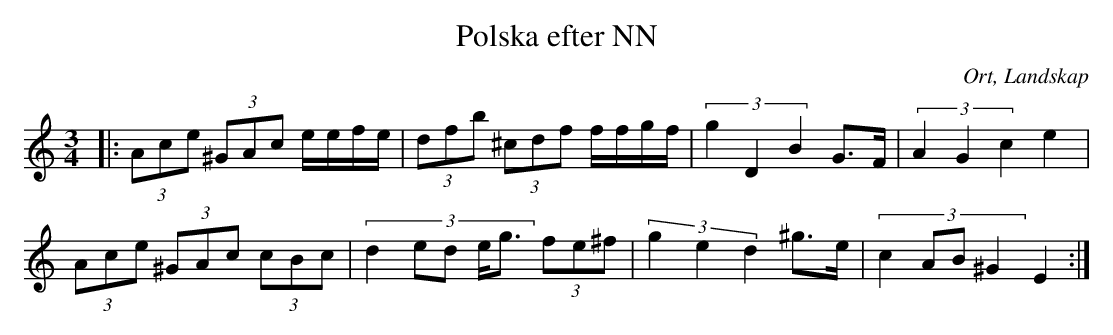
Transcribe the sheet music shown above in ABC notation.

X:1
T:Polska efter NN
O:Ort, Landskap
M:3/4
L:1/8
M:3/4
K:C
|: (3 Ace (3^GAc e/e/f/e/| (3 dfb (3^cdf f/f/g/f/|(3:2:3 g2 D2 B2 G>F|(3:2:3 A2 G2 c2 e2|
(3 Ace (3^GAc (3cBc| (3:2:5 d2 ed e<g (3fe^f|(3:2:3 g2 e2 d2 ^g>e|(3:2:4 c2 AB ^G2 E2:|
